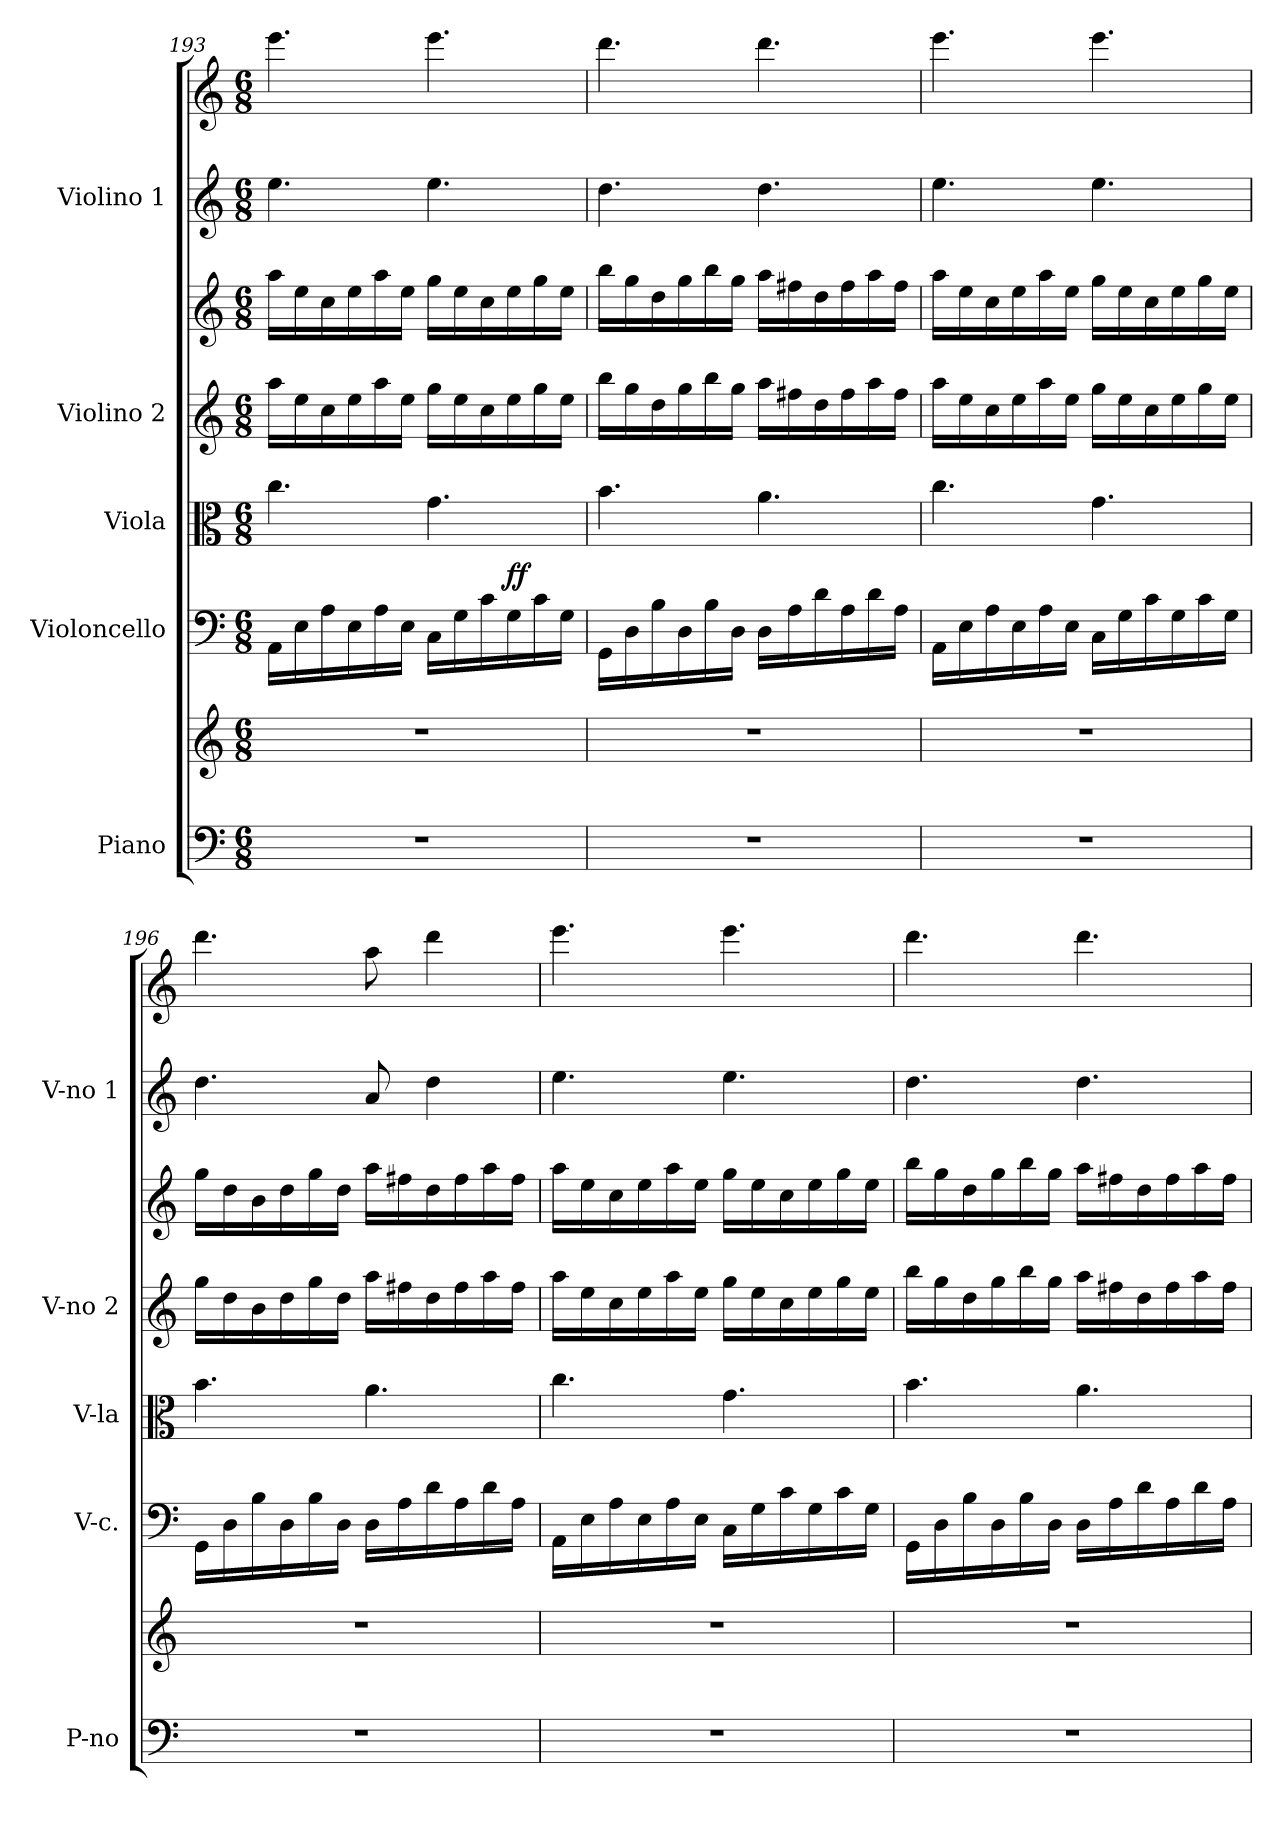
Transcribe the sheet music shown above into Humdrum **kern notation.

**kern	**kern	**kern	**dynam	**kern	**kern	**kern	**kern	**kern
*part5	*part5	*part4	*part4	*part3	*part2	*part2	*part1	*part1
*staff8	*staff7	*staff6	*staff6	*staff5	*staff4	*staff3	*staff2	*staff1
*I"Piano	*	*I"Violoncello	*	*I"Viola	*I"Violino 2	*	*I"Violino 1	*
*I'P-no	*	*I'V-c.	*	*I'V-la	*I'V-no 2	*	*I'V-no 1	*
!!LO:PB:g=z
*clefF4	*clefG2	*clefF4	*	*clefC3	*clefG2	*clefG2	*clefG2	*clefG2
*k[]	*k[]	*k[]	*	*k[]	*k[]	*k[]	*k[]	*k[]
*M6/8	*M6/8	*M6/8	*	*M6/8	*M6/8	*M6/8	*M6/8	*M6/8
=193	=193	=193	=193	=193	=193	=193	=193	=193
2.r	2.r	16AA\LL	.	4.cc\	16aa\LL	16aa\LL	4.ee\	4.eee\
.	.	16E\	.	.	16ee\	16ee\	.	.
.	.	16A\	.	.	16cc\	16cc\	.	.
.	.	16E\	.	.	16ee\	16ee\	.	.
.	.	16A\	.	.	16aa\	16aa\	.	.
.	.	16E\JJ	.	.	16ee\JJ	16ee\JJ	.	.
.	.	16C\LL	.	4.g\	16gg\LL	16gg\LL	4.ee\	4.eee\
.	.	16G\	.	.	16ee\	16ee\	.	.
.	.	16c\	.	.	16cc\	16cc\	.	.
!	!	!	!LO:DY:a	!	!	!	!	!
.	.	16G\	ff	.	16ee\	16ee\	.	.
.	.	16c\	.	.	16gg\	16gg\	.	.
.	.	16G\JJ	.	.	16ee\JJ	16ee\JJ	.	.
=194	=194	=194	=194	=194	=194	=194	=194	=194
2.r	2.r	16GG\LL	.	4.b\	16bb\LL	16bb\LL	4.dd\	4.ddd\
.	.	16D\	.	.	16gg\	16gg\	.	.
.	.	16B\	.	.	16dd\	16dd\	.	.
.	.	16D\	.	.	16gg\	16gg\	.	.
.	.	16B\	.	.	16bb\	16bb\	.	.
.	.	16D\JJ	.	.	16gg\JJ	16gg\JJ	.	.
.	.	16D\LL	.	4.a\	16aa\LL	16aa\LL	4.dd\	4.ddd\
.	.	16A\	.	.	16ff#X\	16ff#X\	.	.
.	.	16d\	.	.	16dd\	16dd\	.	.
.	.	16A\	.	.	16ff#\	16ff#\	.	.
.	.	16d\	.	.	16aa\	16aa\	.	.
.	.	16A\JJ	.	.	16ff#\JJ	16ff#\JJ	.	.
=195	=195	=195	=195	=195	=195	=195	=195	=195
2.r	2.r	16AA\LL	.	4.cc\	16aa\LL	16aa\LL	4.ee\	4.eee\
.	.	16E\	.	.	16ee\	16ee\	.	.
.	.	16A\	.	.	16cc\	16cc\	.	.
.	.	16E\	.	.	16ee\	16ee\	.	.
.	.	16A\	.	.	16aa\	16aa\	.	.
.	.	16E\JJ	.	.	16ee\JJ	16ee\JJ	.	.
.	.	16C\LL	.	4.g\	16gg\LL	16gg\LL	4.ee\	4.eee\
.	.	16G\	.	.	16ee\	16ee\	.	.
.	.	16c\	.	.	16cc\	16cc\	.	.
.	.	16G\	.	.	16ee\	16ee\	.	.
.	.	16c\	.	.	16gg\	16gg\	.	.
.	.	16G\JJ	.	.	16ee\JJ	16ee\JJ	.	.
!!LO:PB:g=z
=196	=196	=196	=196	=196	=196	=196	=196	=196
2.r	2.r	16GG\LL	.	4.b\	16gg\LL	16gg\LL	4.dd\	4.ddd\
.	.	16D\	.	.	16dd\	16dd\	.	.
.	.	16B\	.	.	16b\	16b\	.	.
.	.	16D\	.	.	16dd\	16dd\	.	.
.	.	16B\	.	.	16gg\	16gg\	.	.
.	.	16D\JJ	.	.	16dd\JJ	16dd\JJ	.	.
.	.	16D\LL	.	4.a\	16aa\LL	16aa\LL	8a/	8aa\
.	.	16A\	.	.	16ff#X\	16ff#X\	.	.
.	.	16d\	.	.	16dd\	16dd\	4dd\	4ddd\
.	.	16A\	.	.	16ff#\	16ff#\	.	.
.	.	16d\	.	.	16aa\	16aa\	.	.
.	.	16A\JJ	.	.	16ff#\JJ	16ff#\JJ	.	.
=197	=197	=197	=197	=197	=197	=197	=197	=197
2.r	2.r	16AA\LL	.	4.cc\	16aa\LL	16aa\LL	4.ee\	4.eee\
.	.	16E\	.	.	16ee\	16ee\	.	.
.	.	16A\	.	.	16cc\	16cc\	.	.
.	.	16E\	.	.	16ee\	16ee\	.	.
.	.	16A\	.	.	16aa\	16aa\	.	.
.	.	16E\JJ	.	.	16ee\JJ	16ee\JJ	.	.
.	.	16C\LL	.	4.g\	16gg\LL	16gg\LL	4.ee\	4.eee\
.	.	16G\	.	.	16ee\	16ee\	.	.
.	.	16c\	.	.	16cc\	16cc\	.	.
.	.	16G\	.	.	16ee\	16ee\	.	.
.	.	16c\	.	.	16gg\	16gg\	.	.
.	.	16G\JJ	.	.	16ee\JJ	16ee\JJ	.	.
=198	=198	=198	=198	=198	=198	=198	=198	=198
2.r	2.r	16GG\LL	.	4.b\	16bb\LL	16bb\LL	4.dd\	4.ddd\
.	.	16D\	.	.	16gg\	16gg\	.	.
.	.	16B\	.	.	16dd\	16dd\	.	.
.	.	16D\	.	.	16gg\	16gg\	.	.
.	.	16B\	.	.	16bb\	16bb\	.	.
.	.	16D\JJ	.	.	16gg\JJ	16gg\JJ	.	.
.	.	16D\LL	.	4.a\	16aa\LL	16aa\LL	4.dd\	4.ddd\
.	.	16A\	.	.	16ff#X\	16ff#X\	.	.
.	.	16d\	.	.	16dd\	16dd\	.	.
.	.	16A\	.	.	16ff#\	16ff#\	.	.
.	.	16d\	.	.	16aa\	16aa\	.	.
.	.	16A\JJ	.	.	16ff#\JJ	16ff#\JJ	.	.
=	=	=	=	=	=	=	=	=
*-	*-	*-	*-	*-	*-	*-	*-	*-
